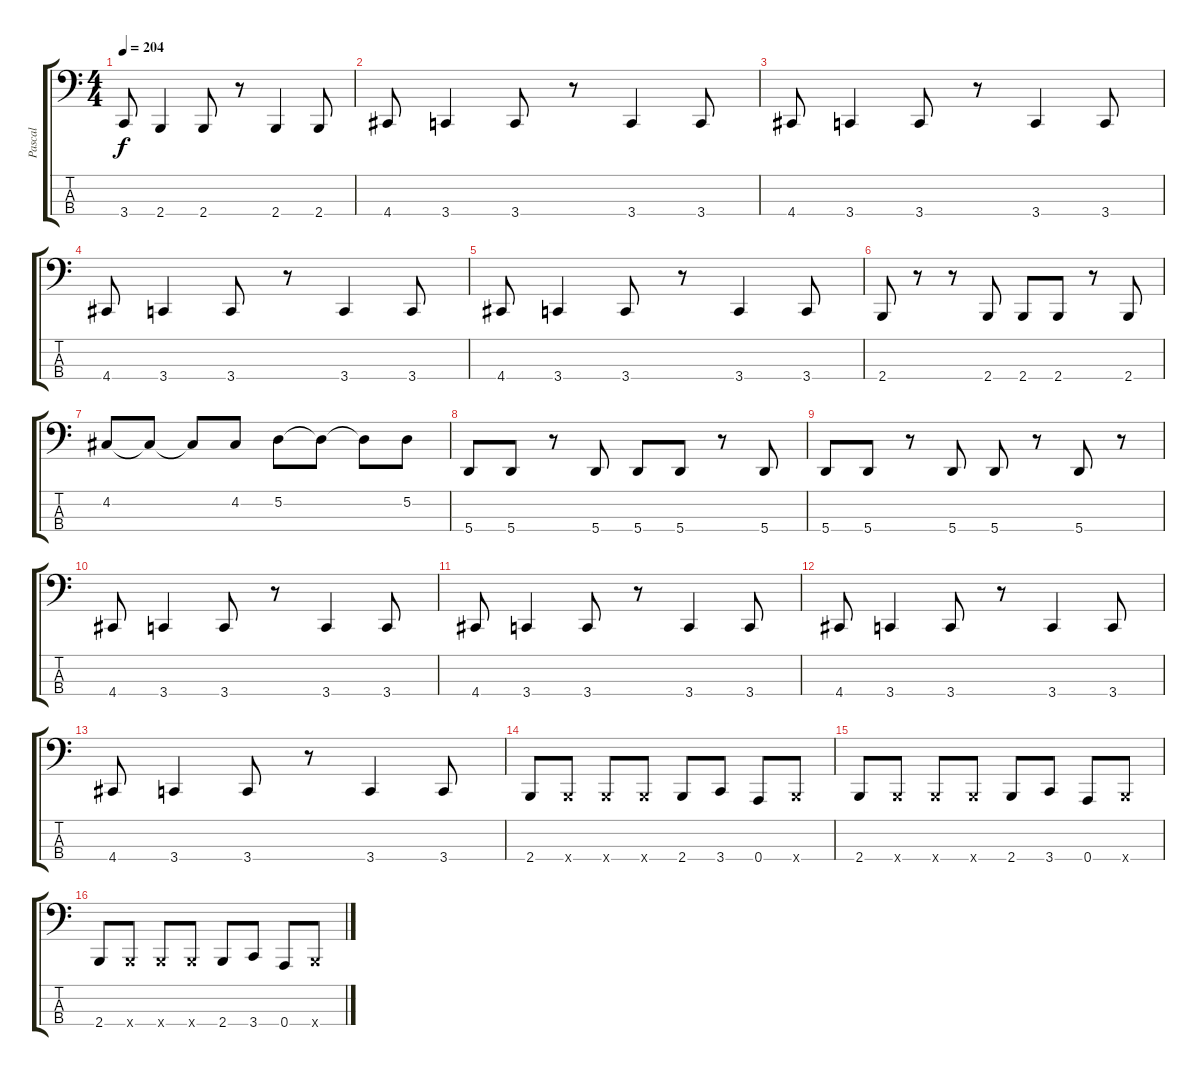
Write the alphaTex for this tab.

\track ("Pascal" "Pascal") {instrument electricbasspick}
\staff {score tabs}
\tuning (D2 A1 E1 A0) {hide}
\ts (4 4)
\tempo 204
\clef f4
\ks c
3.4.8{dy f} 2.4.4 2.4.8 r.8 2.4.4 2.4.8 |
4.4.8 3.4.4 3.4.8 r.8 3.4.4 3.4.8 |
4.4.8 3.4.4 3.4.8 r.8 3.4.4 3.4.8 |
4.4.8 3.4.4 3.4.8 r.8 3.4.4 3.4.8 |
4.4.8 3.4.4 3.4.8 r.8 3.4.4 3.4.8 |
2.4.8 r.8 r.8 2.4.8 2.4.8 2.4.8 r.8 2.4.8 |
4.2.8 4.2{t}.8 4.2{t}.8 4.2.8 5.2.8 5.2{t}.8 5.2{t}.8 5.2.8 |
5.4.8 5.4.8 r.8 5.4.8 5.4.8 5.4.8 r.8 5.4.8 |
5.4.8 5.4.8 r.8 5.4.8 5.4.8 r.8 5.4.8 r.8 |
4.4.8 3.4.4 3.4.8 r.8 3.4.4 3.4.8 |
4.4.8 3.4.4 3.4.8 r.8 3.4.4 3.4.8 |
4.4.8 3.4.4 3.4.8 r.8 3.4.4 3.4.8 |
4.4.8 3.4.4 3.4.8 r.8 3.4.4 3.4.8 |
2.4.8 2.4{x}.8 2.4{x}.8 2.4{x}.8 2.4.8 3.4.8 0.4.8 2.4{x}.8 |
2.4.8 2.4{x}.8 2.4{x}.8 2.4{x}.8 2.4.8 3.4.8 0.4.8 2.4{x}.8 |
2.4.8 2.4{x}.8 2.4{x}.8 2.4{x}.8 2.4.8 3.4.8 0.4.8 2.4{x}.8
